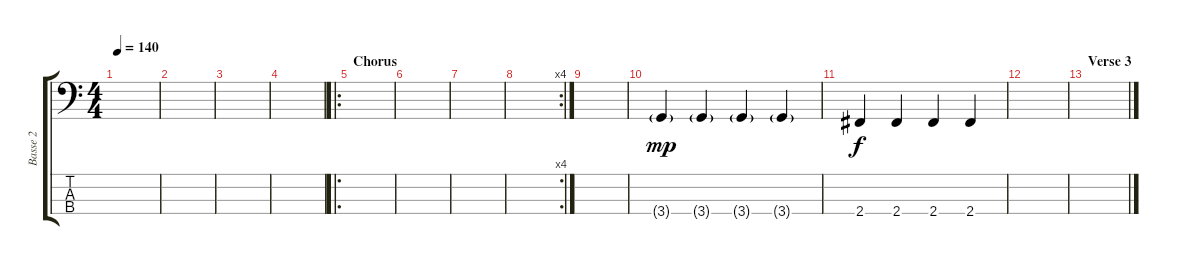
\track ("Basse 2" "Basse 2") {instrument fretlessbass}
\staff {score tabs}
\tuning (G2 D2 A1 E1) {hide}
\ts (4 4)
\tempo 140
\clef f4
\ks c
|
|
|
|
\ro
\section ("" "Chorus")
|
|
|
\rc 4
|
|
3.4{g}.4{dy mp} 3.4{g}.4 3.4{g}.4 3.4{g}.4 |
2.4.4{dy f} 2.4.4 2.4.4 2.4.4 |
|
\section ("" "Verse 3")
